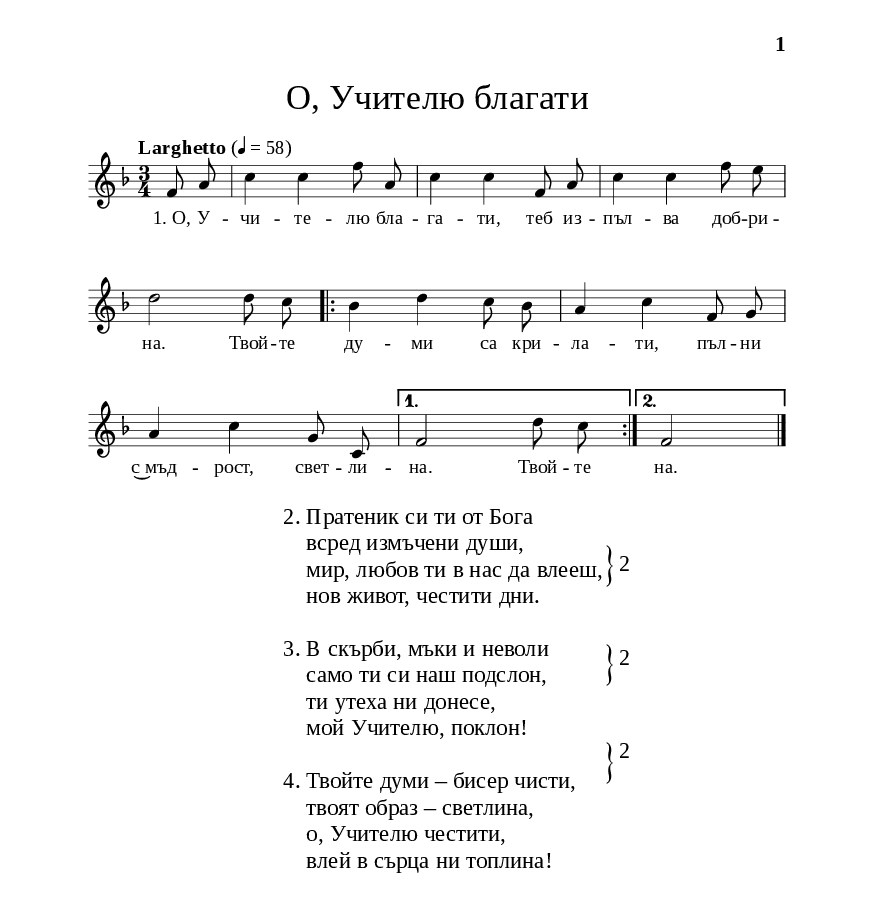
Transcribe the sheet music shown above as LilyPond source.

\version "2.24.3"

% include paper part and global functions
\include "include/globals.ily"

"rightBraces051" = \markup {
  \column {
    % repeat braces
    \translate #'(0 . -5.5 )
    \right-brace #20

    \translate #'(0 . -10.0 )
    \right-brace #20

    \translate #'(0 . -10.0 )
    \right-brace #20
  }
  \column {
    % repeat numbers
    \translate #'(0 . -6.1 )
    2

    \translate #'(0 . -12.0 )
    2

    \translate #'(0 . -12.0 )
    2
  }
}

\bookpart {
  \label #'ref051
  \tocItem \markup "О, Учителю благати"
  \include "include/bookpart-paper.ily"
  \score {
    \include "include/score-layout.ily"

    \new Voice \absolute  {
      \clef treble
      \key f \major
      \time 3/4
      \tempoFunc "Larghetto" 4 "58"
      \partial 4
      \autoBeamOff
      f'8 a' c''4 c'' f''8 a' | c''4 c'' f'8 a' | c''4 c'' f''8 e'' \break
      d''2 d''8 c'' \repeat volta 2 {
        | bes'4 d'' c''8 bes' | a'4 c'' f'8 g' \break |
        a'4 c'' g'8 c'8 |
      } \alternative { { f'2 d''8 c''  | } { f'2 \break } } \bar "|."
    }

    \addlyrics {
      "1. О," У -- чи -- те -- лю бла -- га -- ти, теб из -- пъл -- ва доб -- ри --
      на. Твой -- те ду -- ми са кри -- ла -- ти, пъл -- ни
      с~мъд -- рост, свет -- ли -- на. Твой -- те на.
    }

    \header {
      title = \titleFunc #'ref_desc_2 "О, Учителю благати" "O, Učitelju blagati "
    }

    \midi{}

  } % score

  \markup \abs-fontsize #11 {
    \hspace #25
    \override #`(baseline-skip . ,bgCoupletBaselineSkip)
    \column {
      \line {   2. Пратеник си ти от Бога}

      \line {   "   "всред измъчени души,}

      \line {   "   "мир, любов ти в нас да влееш,}

      \line {   "   "нов живот, честити дни.}

      \line {   "   "}

      \line {   3. В скърби, мъки и неволи }

      \line {   "   "само ти си наш подслон,}

      \line {   "   "ти утеха ни донесе,}

      \line {   "   "мой Учителю, поклон!}

      \line {   "   "}

      \line {   4. Твойте думи – бисер чисти,}

      \line {   "   "твоят образ – светлина,}

      \line {   "   "о, Учителю честити,}

      \line {   "   "влей в сърца ни топлина!}
    }\"rightBraces051"

  } % markup


} % bookpart
